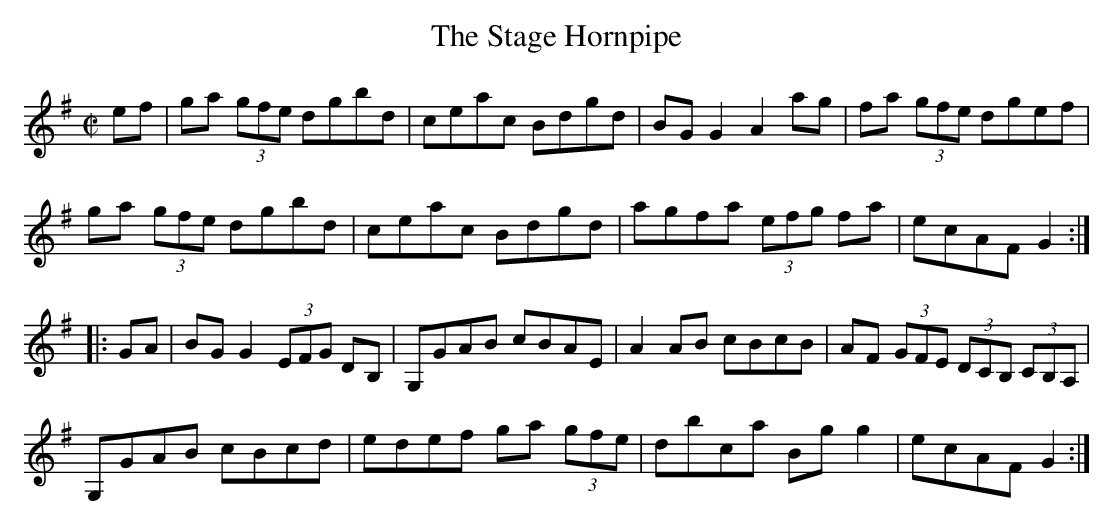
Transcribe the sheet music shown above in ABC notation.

X:1
T:Stage Hornpipe, The
M:C|
K:G
ef|ga (3gfe dgbd|ceac Bdgd|BGG2 A2ag|fa (3gfe dgef|
ga (3gfe dgbd|ceac Bdgd|agfa (3efg fa|ecAF G2:|
|:GA|BGG2 (3EFG DB,|G,GAB cBAE|A2AB cBcB|AF (3GFE (3DCB, (3CB,A,|
G,GAB cBcd|edef ga (3gfe|dbca Bgg2|ecAF G2:|
